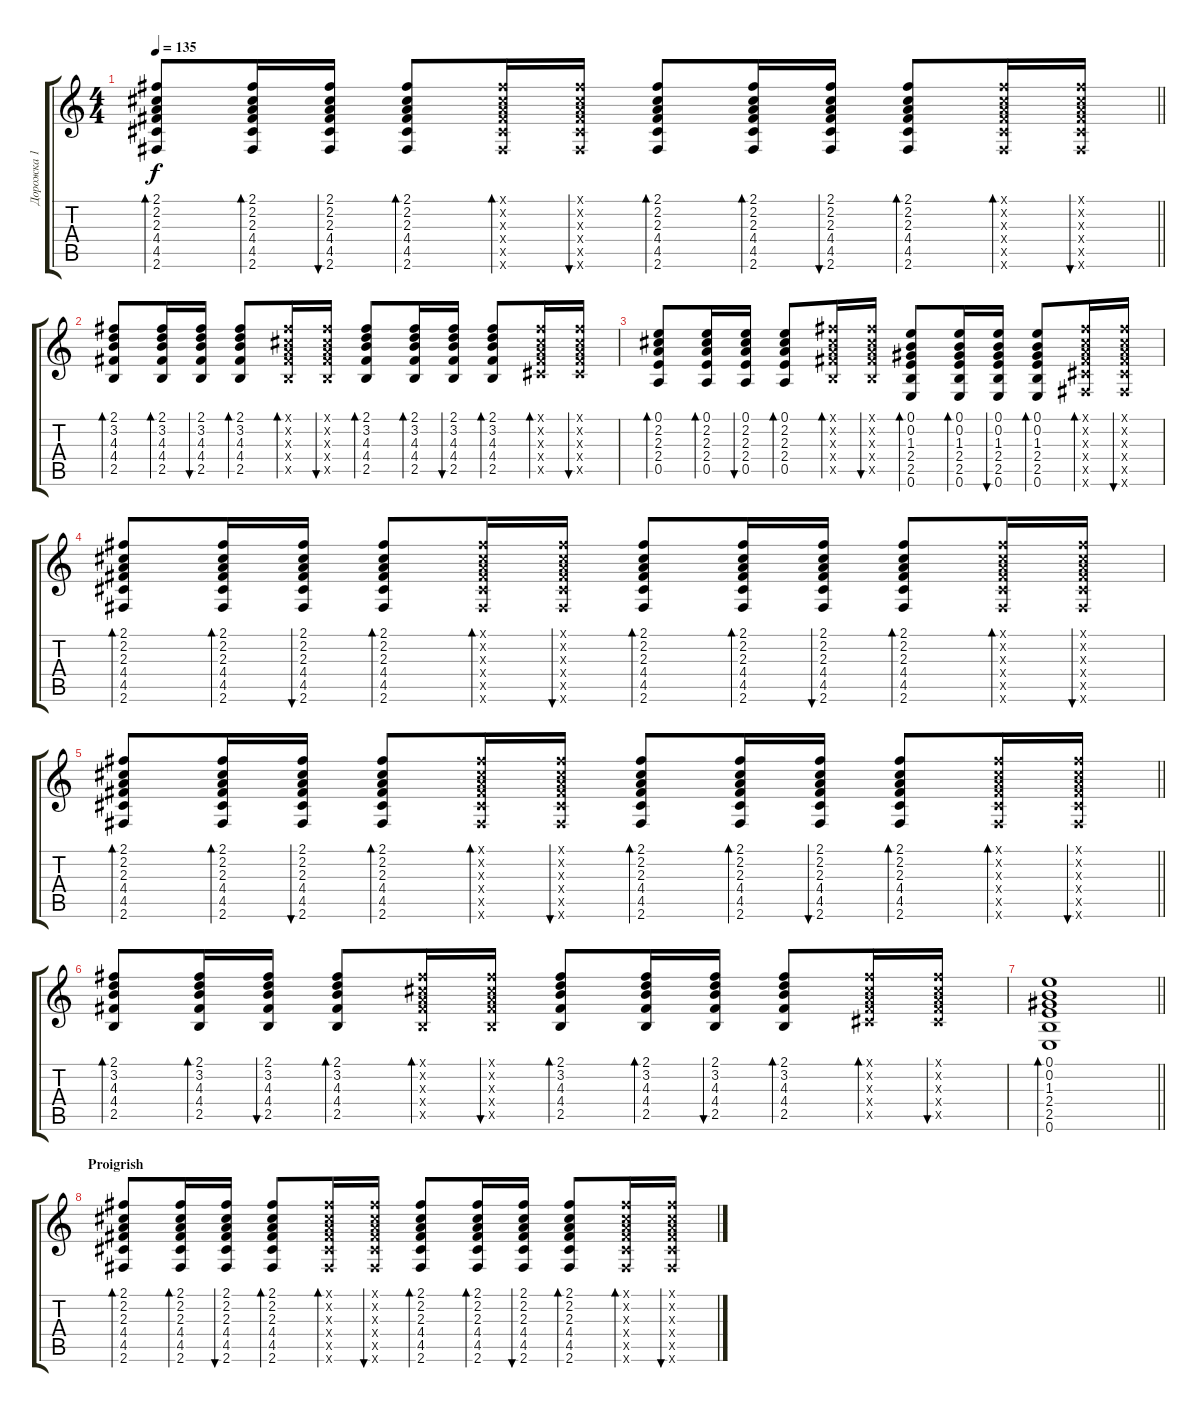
\track ("Дорожка 1" "Дорожка 1") {instrument acousticguitarsteel}
\staff {score tabs}
\tuning (E4 B3 G3 D3 A2 E2) {hide}
\ts (4 4)
\tempo 135
\clef g2
\barLineRight lightlight
\ks c
(2.1 2.2 2.3 4.4 4.5 2.6).8{bd 60 dy f} (2.1 2.2 2.3 4.4 4.5 2.6).16{bd 60} (2.1 2.2 2.3 4.4 4.5 2.6).16{bu 60} (2.1 2.2 2.3 4.4 4.5 2.6).8{bd 60} (2.1{x} 2.2{x} 2.3{x} 4.4{x} 4.5{x} 2.6{x}).16{bd 60} (2.1{x} 2.2{x} 2.3{x} 4.4{x} 4.5{x} 2.6{x}).16{bu 60} (2.1 2.2 2.3 4.4 4.5 2.6).8{bd 60} (2.1 2.2 2.3 4.4 4.5 2.6).16{bd 60} (2.1 2.2 2.3 4.4 4.5 2.6).16{bu 60} (2.1 2.2 2.3 4.4 4.5 2.6).8{bd 60} (2.1{x} 2.2{x} 2.3{x} 4.4{x} 4.5{x} 2.6{x}).16{bd 60} (2.1{x} 2.2{x} 2.3{x} 4.4{x} 4.5{x} 2.6{x}).16{bu 60} |
(2.1 3.2 4.3 4.4 2.5).8{bd 60} (2.1 3.2 4.3 4.4 2.5).16{bd 60} (2.1 3.2 4.3 4.4 2.5).16{bu 60} (2.1 3.2 4.3 4.4 2.5).8{bd 60} (2.1{x} 2.2{x} 2.3{x} 4.4{x} 2.5{x}).16{bd 60} (2.1{x} 2.2{x} 2.3{x} 4.4{x} 2.5{x}).16{bu 60} (2.1 3.2 4.3 4.4 2.5).8{bd 60} (2.1 3.2 4.3 4.4 2.5).16{bd 60} (2.1 3.2 4.3 4.4 2.5).16{bu 60} (2.1 3.2 4.3 4.4 2.5).8{bd 60} (2.1{x} 2.2{x} 2.3{x} 4.4{x} 4.5{x}).16{bd 60} (2.1{x} 2.2{x} 2.3{x} 4.4{x} 4.5{x}).16{bu 60} |
(0.1 2.2 2.3 2.4 0.5).8{bd 60} (0.1 2.2 2.3 2.4 0.5).16{bd 60} (0.1 2.2 2.3 2.4 0.5).16{bu 60} (0.1 2.2 2.3 2.4 0.5).8{bd 60} (2.1{x} 2.2{x} 2.3{x} 4.4{x} 2.5{x}).16{bd 60} (2.1{x} 2.2{x} 2.3{x} 4.4{x} 2.5{x}).16{bu 60} (0.1 0.2 1.3 2.4 2.5 0.6).8{bd 60} (0.1 0.2 1.3 2.4 2.5 0.6).16{bd 60} (0.1 0.2 1.3 2.4 2.5 0.6).16{bu 60} (0.1 0.2 1.3 2.4 2.5 0.6).8{bd 60} (2.1{x} 2.2{x} 2.3{x} 4.4{x} 4.5{x} 2.6{x}).16{bd 60} (2.1{x} 2.2{x} 2.3{x} 4.4{x} 4.5{x} 2.6{x}).16{bu 60} |
(2.1 2.2 2.3 4.4 4.5 2.6).8{bd 60} (2.1 2.2 2.3 4.4 4.5 2.6).16{bd 60} (2.1 2.2 2.3 4.4 4.5 2.6).16{bu 60} (2.1 2.2 2.3 4.4 4.5 2.6).8{bd 60} (2.1{x} 2.2{x} 2.3{x} 4.4{x} 4.5{x} 2.6{x}).16{bd 60} (2.1{x} 2.2{x} 2.3{x} 4.4{x} 4.5{x} 2.6{x}).16{bu 60} (2.1 2.2 2.3 4.4 4.5 2.6).8{bd 60} (2.1 2.2 2.3 4.4 4.5 2.6).16{bd 60} (2.1 2.2 2.3 4.4 4.5 2.6).16{bu 60} (2.1 2.2 2.3 4.4 4.5 2.6).8{bd 60} (2.1{x} 2.2{x} 2.3{x} 4.4{x} 4.5{x} 2.6{x}).16{bd 60} (2.1{x} 2.2{x} 2.3{x} 4.4{x} 4.5{x} 2.6{x}).16{bu 60} |
\barLineRight lightlight
(2.1 2.2 2.3 4.4 4.5 2.6).8{bd 60} (2.1 2.2 2.3 4.4 4.5 2.6).16{bd 60} (2.1 2.2 2.3 4.4 4.5 2.6).16{bu 60} (2.1 2.2 2.3 4.4 4.5 2.6).8{bd 60} (2.1{x} 2.2{x} 2.3{x} 4.4{x} 4.5{x} 2.6{x}).16{bd 60} (2.1{x} 2.2{x} 2.3{x} 4.4{x} 4.5{x} 2.6{x}).16{bu 60} (2.1 2.2 2.3 4.4 4.5 2.6).8{bd 60} (2.1 2.2 2.3 4.4 4.5 2.6).16{bd 60} (2.1 2.2 2.3 4.4 4.5 2.6).16{bu 60} (2.1 2.2 2.3 4.4 4.5 2.6).8{bd 60} (2.1{x} 2.2{x} 2.3{x} 4.4{x} 4.5{x} 2.6{x}).16{bd 60} (2.1{x} 2.2{x} 2.3{x} 4.4{x} 4.5{x} 2.6{x}).16{bu 60} |
(2.1 3.2 4.3 4.4 2.5).8{bd 60} (2.1 3.2 4.3 4.4 2.5).16{bd 60} (2.1 3.2 4.3 4.4 2.5).16{bu 60} (2.1 3.2 4.3 4.4 2.5).8{bd 60} (2.1{x} 2.2{x} 2.3{x} 4.4{x} 2.5{x}).16{bd 60} (2.1{x} 2.2{x} 2.3{x} 4.4{x} 2.5{x}).16{bu 60} (2.1 3.2 4.3 4.4 2.5).8{bd 60} (2.1 3.2 4.3 4.4 2.5).16{bd 60} (2.1 3.2 4.3 4.4 2.5).16{bu 60} (2.1 3.2 4.3 4.4 2.5).8{bd 60} (2.1{x} 2.2{x} 2.3{x} 4.4{x} 4.5{x}).16{bd 60} (2.1{x} 2.2{x} 2.3{x} 4.4{x} 4.5{x}).16{bu 60} |
\barLineRight lightlight
(0.1 0.2 1.3 2.4 2.5 0.6).1{bd 60} |
\section ("" "Proigrish")
(2.1 2.2 2.3 4.4 4.5 2.6).8{bd 60} (2.1 2.2 2.3 4.4 4.5 2.6).16{bd 60} (2.1 2.2 2.3 4.4 4.5 2.6).16{bu 60} (2.1 2.2 2.3 4.4 4.5 2.6).8{bd 60} (2.1{x} 2.2{x} 2.3{x} 4.4{x} 4.5{x} 2.6{x}).16{bd 60} (2.1{x} 2.2{x} 2.3{x} 4.4{x} 4.5{x} 2.6{x}).16{bu 60} (2.1 2.2 2.3 4.4 4.5 2.6).8{bd 60} (2.1 2.2 2.3 4.4 4.5 2.6).16{bd 60} (2.1 2.2 2.3 4.4 4.5 2.6).16{bu 60} (2.1 2.2 2.3 4.4 4.5 2.6).8{bd 60} (2.1{x} 2.2{x} 2.3{x} 4.4{x} 4.5{x} 2.6{x}).16{bd 60} (2.1{x} 2.2{x} 2.3{x} 4.4{x} 4.5{x} 2.6{x}).16{bu 60}
